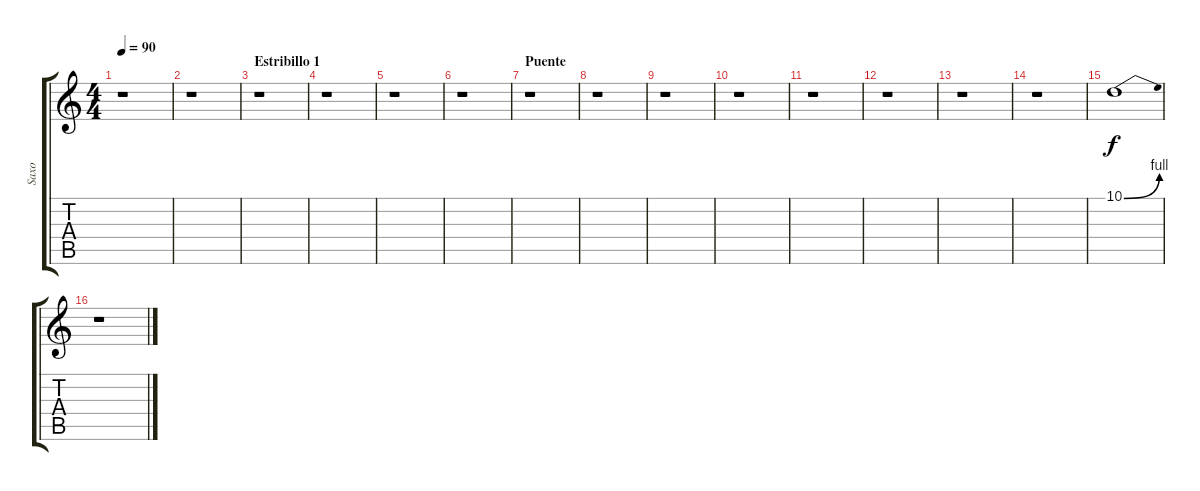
\track ("Saxo" "Saxo") {instrument tenorsax}
\staff {score tabs}
\tuning (E4 B3 G3 D3 A2 E2) {hide}
\ts (4 4)
\tempo 90
\clef g2
\ks c
r.1{dy f} |
r.1 |
\section ("" "Estribillo 1")
r.1 |
r.1 |
r.1 |
r.1 |
\section ("" "Puente")
r.1 |
r.1 |
r.1 |
r.1 |
r.1 |
r.1 |
r.1 |
r.1 |
10.1{be (bend 0 0 60 4)}.1{volume 4} |
r.1
